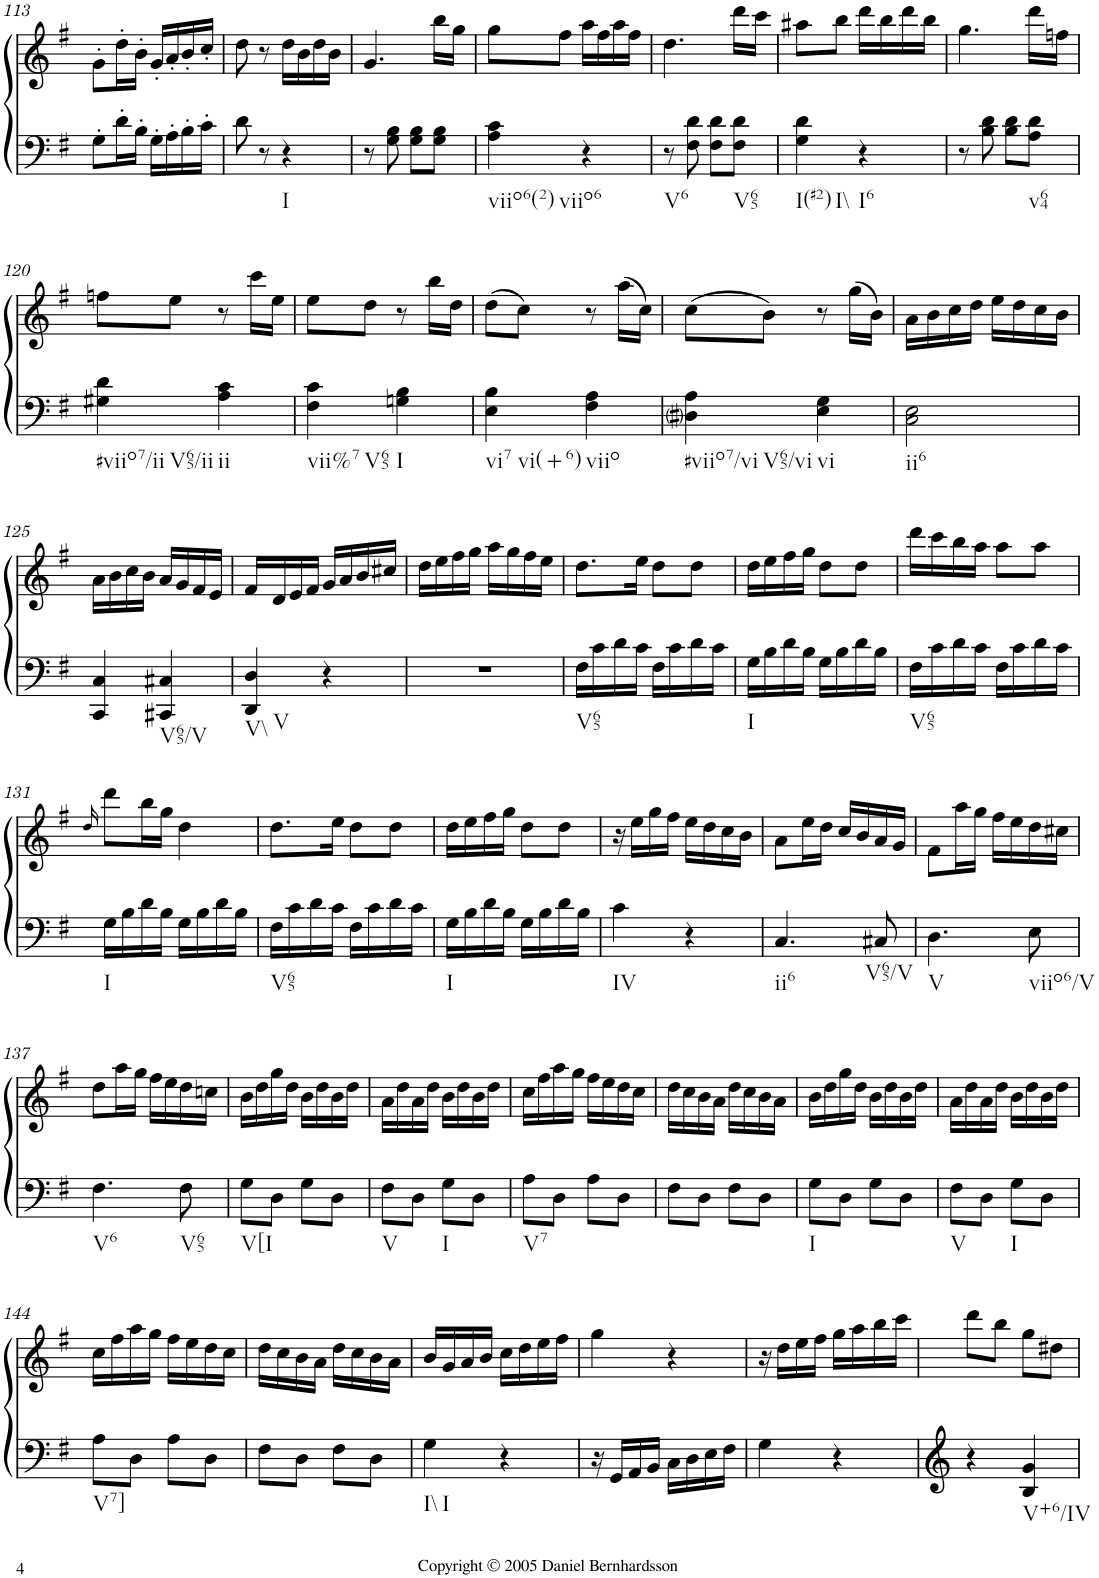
**kern	**kern
*part1	*part1
*staff2	*staff1
*I"Piano	*
*I'Pno.	*
!!LO:PB:g=z
*clefF4	*clefG2
*k[f#]	*k[f#]
*G:	*G:
*M2/4	*M2/4
=113	=113
8G'\L	8g'\L
16d'\L	16dd'\L
16B'\JJ	16b'\JJ
16G'\LL	16g'/LL
16A'\	16a'/
16B'\	16b'/
16c'\JJ	16cc'/JJ
=114	=114
8d\	8dd\
8r	8r
!LO:TX:b:t=I	!
4r	16dd\LL
.	16b\
.	16dd\
.	16b\JJ
=115	=115
8r	4.g/
8G\ 8B\	.
8G\ 8B\L	.
8G\ 8B\J	16bb\LL
.	16gg\JJ
=116	=116
!LO:TX:b:t=viio6(2)	!
!LO:TX:b:t=viio6	!
4A\ 4c\	8gg\L
.	8ff#\J
4r	16aa\LL
.	16ff#\
.	16aa\
.	16ff#\JJ
=117	=117
!LO:TX:b:t=V6	!
8r	4.dd\
8F#\ 8d\	.
8F#\ 8d\L	.
!LO:TX:b:t=V65	!
8F#\ 8d\J	16ddd\LL
.	16ccc\JJ
=118	=118
!LO:TX:b:t=I(#2)	!
!LO:TX:b:t=I\\	!
4G\ 4d\	8aa#X\L
.	8bb\J
!LO:TX:b:t=I6	!
4r	16ddd\LL
.	16bb\
.	16ddd\
.	16bb\JJ
=119	=119
8r	4.gg\
8B\ 8d\	.
8B\ 8d\L	.
!LO:TX:b:t=v64	!
8A\ 8d\J	16ddd\LL
.	16ffn\JJ
!!LO:LB:g=z
=120	=120
!LO:TX:b:t=#viio7/ii	!
!LO:TX:b:t=V65/ii	!
4G#X\ 4d\	8ffn\L
.	8ee\J
!LO:TX:b:t=ii	!
4A\ 4c\	8r
.	16ccc\LL
.	16ee\JJ
=121	=121
!LO:TX:b:t=vii%7	!
!LO:TX:b:t=V65	!
4F#\ 4c\	8ee\L
.	8dd\J
!LO:TX:b:t=I	!
4Gn\ 4B\	8r
.	16bb\LL
.	16dd\JJ
=122	=122
!LO:TX:b:t=vi7	!
!LO:TX:b:t=vi(+6)	!
4E\ 4B\	(8dd\L
.	8cc\J)
!LO:TX:b:t=viio	!
4F#\ 4A\	8r
.	(16aa\LL
.	16cc\JJ)
=123	=123
!LO:TX:b:t=#viio7/vi	!
!LO:TX:b:t=V65/vi	!
4D#i\ 4A\	(8cc\L
.	8b\J)
!LO:TX:b:t=vi	!
4E\ 4G\	8r
.	(16gg\LL
.	16b\JJ)
=124	=124
!LO:TX:b:t=ii6	!
2C\ 2E\	16a\LL
.	16b\
.	16cc\
.	16dd\JJ
.	16ee\LL
.	16dd\
.	16cc\
.	16b\JJ
!!LO:LB:g=z
=125	=125
4CC/ 4C/	16a\LL
.	16b\
.	16cc\
.	16b\JJ
!LO:TX:b:t=V65/V	!
4CC#X/ 4C#X/	16a/LL
.	16g/
.	16f#/
.	16e/JJ
=126	=126
!LO:TX:b:t=V\\	!
!LO:TX:b:t=V	!
4DD/ 4D/	16f#/LL
.	16d/
.	16e/
.	16f#/JJ
4r	16g/LL
.	16a/
.	16b/
.	16cc#X/JJ
=127	=127
2r	16dd\LL
.	16ee\
.	16ff#\
.	16gg\JJ
.	16aa\LL
.	16gg\
.	16ff#\
.	16ee\JJ
=128	=128
!LO:TX:b:t=V65	!
16F#\LL	8.dd\L
16c\	.
16d\	.
16c\JJ	16ee\Jk
16F#\LL	8dd\L
16c\	.
16d\	8dd\J
16c\JJ	.
=129	=129
!LO:TX:b:t=I	!
16G\LL	16dd\LL
16B\	16ee\
16d\	16ff#\
16B\JJ	16gg\JJ
16G\LL	8dd\L
16B\	.
16d\	8dd\J
16B\JJ	.
=130	=130
!LO:TX:b:t=V65	!
16F#\LL	16ddd\LL
16c\	16ccc\
16d\	16bb\
16c\JJ	16aa\JJ
16F#\LL	8aa\L
16c\	.
16d\	8aa\J
16c\JJ	.
!!LO:LB:g=z
=131	=131
.	16qdd/
!LO:TX:b:t=I	!
16G\LL	8ddd\L
16B\	.
16d\	16bb\L
16B\JJ	16gg\JJ
16G\LL	4dd\
16B\	.
16d\	.
16B\JJ	.
=132	=132
!LO:TX:b:t=V65	!
16F#\LL	8.dd\L
16c\	.
16d\	.
16c\JJ	16ee\Jk
16F#\LL	8dd\L
16c\	.
16d\	8dd\J
16c\JJ	.
=133	=133
!LO:TX:b:t=I	!
16G\LL	16dd\LL
16B\	16ee\
16d\	16ff#\
16B\JJ	16gg\JJ
16G\LL	8dd\L
16B\	.
16d\	8dd\J
16B\JJ	.
=134	=134
!LO:TX:b:t=IV	!
4c\	16r
.	16ee\LL
.	16gg\
.	16ff#\JJ
4r	16ee\LL
.	16dd\
.	16cc\
.	16b\JJ
=135	=135
!LO:TX:b:t=ii6	!
4.C/	8a\L
.	16ee\L
.	16dd\JJ
.	16cc/LL
.	16b/
!LO:TX:b:t=V65/V	!
8C#X/	16a/
.	16g/JJ
=136	=136
!LO:TX:b:t=V	!
4.D\	8f#\L
.	16aa\L
.	16gg\JJ
.	16ff#\LL
.	16ee\
!LO:TX:b:t=viio6/V	!
8E\	16dd\
.	16cc#X\JJ
!!LO:LB:g=z
=137	=137
!LO:TX:b:t=V6	!
4.F#\	8dd\L
.	16aa\L
.	16gg\JJ
.	16ff#\LL
.	16ee\
!LO:TX:b:t=V65	!
8F#\	16dd\
.	16ccn\JJ
=138	=138
!LO:TX:b:t=V[I	!
8G\L	16b\LL
.	16dd\
8D\J	16gg\
.	16dd\JJ
8G\L	16b\LL
.	16dd\
8D\J	16b\
.	16dd\JJ
=139	=139
!LO:TX:b:t=V	!
8F#\L	16a\LL
.	16dd\
8D\J	16a\
.	16dd\JJ
!LO:TX:b:t=I	!
8G\L	16b\LL
.	16dd\
8D\J	16b\
.	16dd\JJ
=140	=140
!LO:TX:b:t=V7	!
8A\L	16cc\LL
.	16ff#\
8D\J	16aa\
.	16gg\JJ
8A\L	16ff#\LL
.	16ee\
8D\J	16dd\
.	16cc\JJ
=141	=141
8F#\L	16dd\LL
.	16cc\
8D\J	16b\
.	16a\JJ
8F#\L	16dd\LL
.	16cc\
8D\J	16b\
.	16a\JJ
=142	=142
!LO:TX:b:t=I	!
8G\L	16b\LL
.	16dd\
8D\J	16gg\
.	16dd\JJ
8G\L	16b\LL
.	16dd\
8D\J	16b\
.	16dd\JJ
=143	=143
!LO:TX:b:t=V	!
8F#\L	16a\LL
.	16dd\
8D\J	16a\
.	16dd\JJ
!LO:TX:b:t=I	!
8G\L	16b\LL
.	16dd\
8D\J	16b\
.	16dd\JJ
!!LO:LB:g=z
=144	=144
!LO:TX:b:t=V7]	!
8A\L	16cc\LL
.	16ff#\
8D\J	16aa\
.	16gg\JJ
8A\L	16ff#\LL
.	16ee\
8D\J	16dd\
.	16cc\JJ
=145	=145
8F#\L	16dd\LL
.	16cc\
8D\J	16b\
.	16a\JJ
8F#\L	16dd\LL
.	16cc\
8D\J	16b\
.	16a\JJ
=146	=146
!LO:TX:b:t=I\\	!
!LO:TX:b:t=I	!
4G\	16b/LL
.	16g/
.	16a/
.	16b/JJ
4r	16cc\LL
.	16dd\
.	16ee\
.	16ff#\JJ
=147	=147
16r	4gg\
16GG/LL	.
16AA/	.
16BB/JJ	.
16C\LL	4r
16D\	.
16E\	.
16F#\JJ	.
=148	=148
4G\	16r
.	16dd\LL
.	16ee\
.	16ff#\JJ
4r	16gg\LL
.	16aa\
.	16bb\
.	16ccc\JJ
=149	=149
4r	8ddd\L
.	8bb\J
!LO:TX:b:t=V+6/IV	!
4B/ 4g/	8gg\L
.	8dd#X\J
=	=
*-	*-
